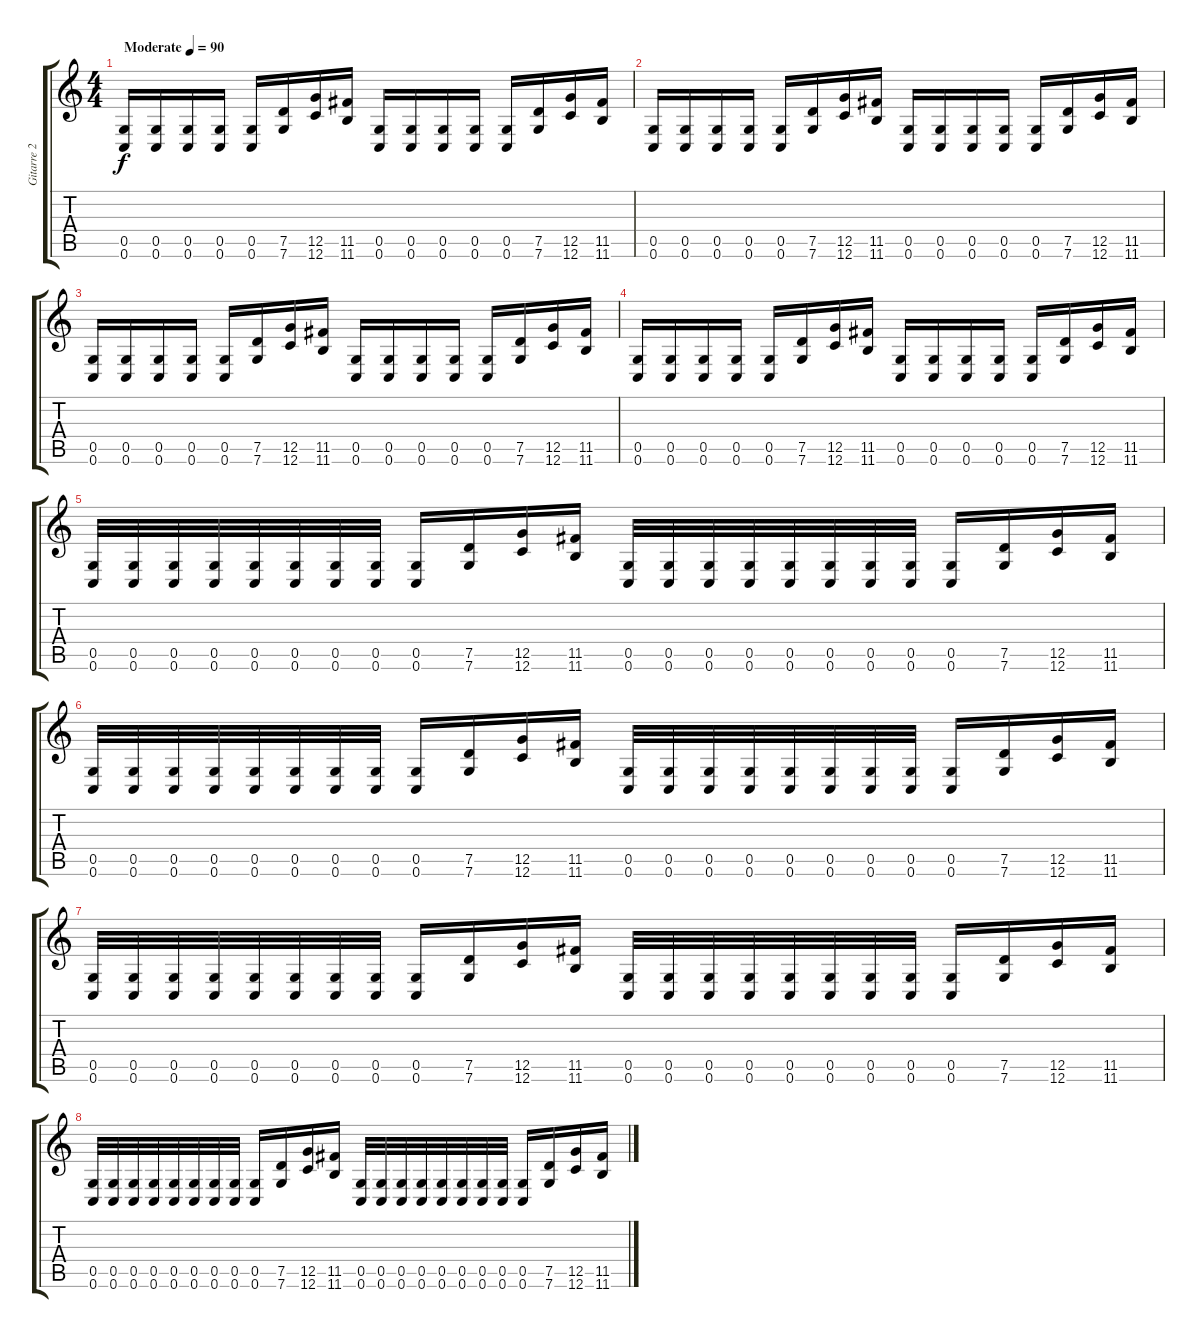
\track ("Gitarre 2" "Gitarre 2") {instrument overdrivenguitar}
\staff {score tabs}
\tuning (E4 C4 G3 C3 G2 C2) {hide}
\ts (4 4)
\tempo (90 "Moderate")
\clef g2
\ks c
(0.5 0.6).16{dy f instrument overdrivenguitar} (0.5 0.6).16 (0.5 0.6).16 (0.5 0.6).16 (0.5 0.6).16 (7.5 7.6).16 (12.5 12.6).16 (11.5 11.6).16 (0.5 0.6).16 (0.5 0.6).16 (0.5 0.6).16 (0.5 0.6).16 (0.5 0.6).16 (7.5 7.6).16 (12.5 12.6).16 (11.5 11.6).16 |
(0.5 0.6).16 (0.5 0.6).16 (0.5 0.6).16 (0.5 0.6).16 (0.5 0.6).16 (7.5 7.6).16 (12.5 12.6).16 (11.5 11.6).16 (0.5 0.6).16 (0.5 0.6).16 (0.5 0.6).16 (0.5 0.6).16 (0.5 0.6).16 (7.5 7.6).16 (12.5 12.6).16 (11.5 11.6).16 |
(0.5 0.6).16 (0.5 0.6).16 (0.5 0.6).16 (0.5 0.6).16 (0.5 0.6).16 (7.5 7.6).16 (12.5 12.6).16 (11.5 11.6).16 (0.5 0.6).16 (0.5 0.6).16 (0.5 0.6).16 (0.5 0.6).16 (0.5 0.6).16 (7.5 7.6).16 (12.5 12.6).16 (11.5 11.6).16 |
(0.5 0.6).16 (0.5 0.6).16 (0.5 0.6).16 (0.5 0.6).16 (0.5 0.6).16 (7.5 7.6).16 (12.5 12.6).16 (11.5 11.6).16 (0.5 0.6).16 (0.5 0.6).16 (0.5 0.6).16 (0.5 0.6).16 (0.5 0.6).16 (7.5 7.6).16 (12.5 12.6).16 (11.5 11.6).16 |
(0.5 0.6).32 (0.5 0.6).32 (0.5 0.6).32 (0.5 0.6).32 (0.5 0.6).32 (0.5 0.6).32 (0.5 0.6).32 (0.5 0.6).32 (0.5 0.6).16 (7.5 7.6).16 (12.5 12.6).16 (11.5 11.6).16 (0.5 0.6).32 (0.5 0.6).32 (0.5 0.6).32 (0.5 0.6).32 (0.5 0.6).32 (0.5 0.6).32 (0.5 0.6).32 (0.5 0.6).32 (0.5 0.6).16 (7.5 7.6).16 (12.5 12.6).16 (11.5 11.6).16 |
(0.5 0.6).32 (0.5 0.6).32 (0.5 0.6).32 (0.5 0.6).32 (0.5 0.6).32 (0.5 0.6).32 (0.5 0.6).32 (0.5 0.6).32 (0.5 0.6).16 (7.5 7.6).16 (12.5 12.6).16 (11.5 11.6).16 (0.5 0.6).32 (0.5 0.6).32 (0.5 0.6).32 (0.5 0.6).32 (0.5 0.6).32 (0.5 0.6).32 (0.5 0.6).32 (0.5 0.6).32 (0.5 0.6).16 (7.5 7.6).16 (12.5 12.6).16 (11.5 11.6).16 |
(0.5 0.6).32 (0.5 0.6).32 (0.5 0.6).32 (0.5 0.6).32 (0.5 0.6).32 (0.5 0.6).32 (0.5 0.6).32 (0.5 0.6).32 (0.5 0.6).16 (7.5 7.6).16 (12.5 12.6).16 (11.5 11.6).16 (0.5 0.6).32 (0.5 0.6).32 (0.5 0.6).32 (0.5 0.6).32 (0.5 0.6).32 (0.5 0.6).32 (0.5 0.6).32 (0.5 0.6).32 (0.5 0.6).16 (7.5 7.6).16 (12.5 12.6).16 (11.5 11.6).16 |
(0.5 0.6).32 (0.5 0.6).32 (0.5 0.6).32 (0.5 0.6).32 (0.5 0.6).32 (0.5 0.6).32 (0.5 0.6).32 (0.5 0.6).32 (0.5 0.6).16 (7.5 7.6).16 (12.5 12.6).16 (11.5 11.6).16 (0.5 0.6).32 (0.5 0.6).32 (0.5 0.6).32 (0.5 0.6).32 (0.5 0.6).32 (0.5 0.6).32 (0.5 0.6).32 (0.5 0.6).32 (0.5 0.6).16 (7.5 7.6).16 (12.5 12.6).16 (11.5 11.6).16
